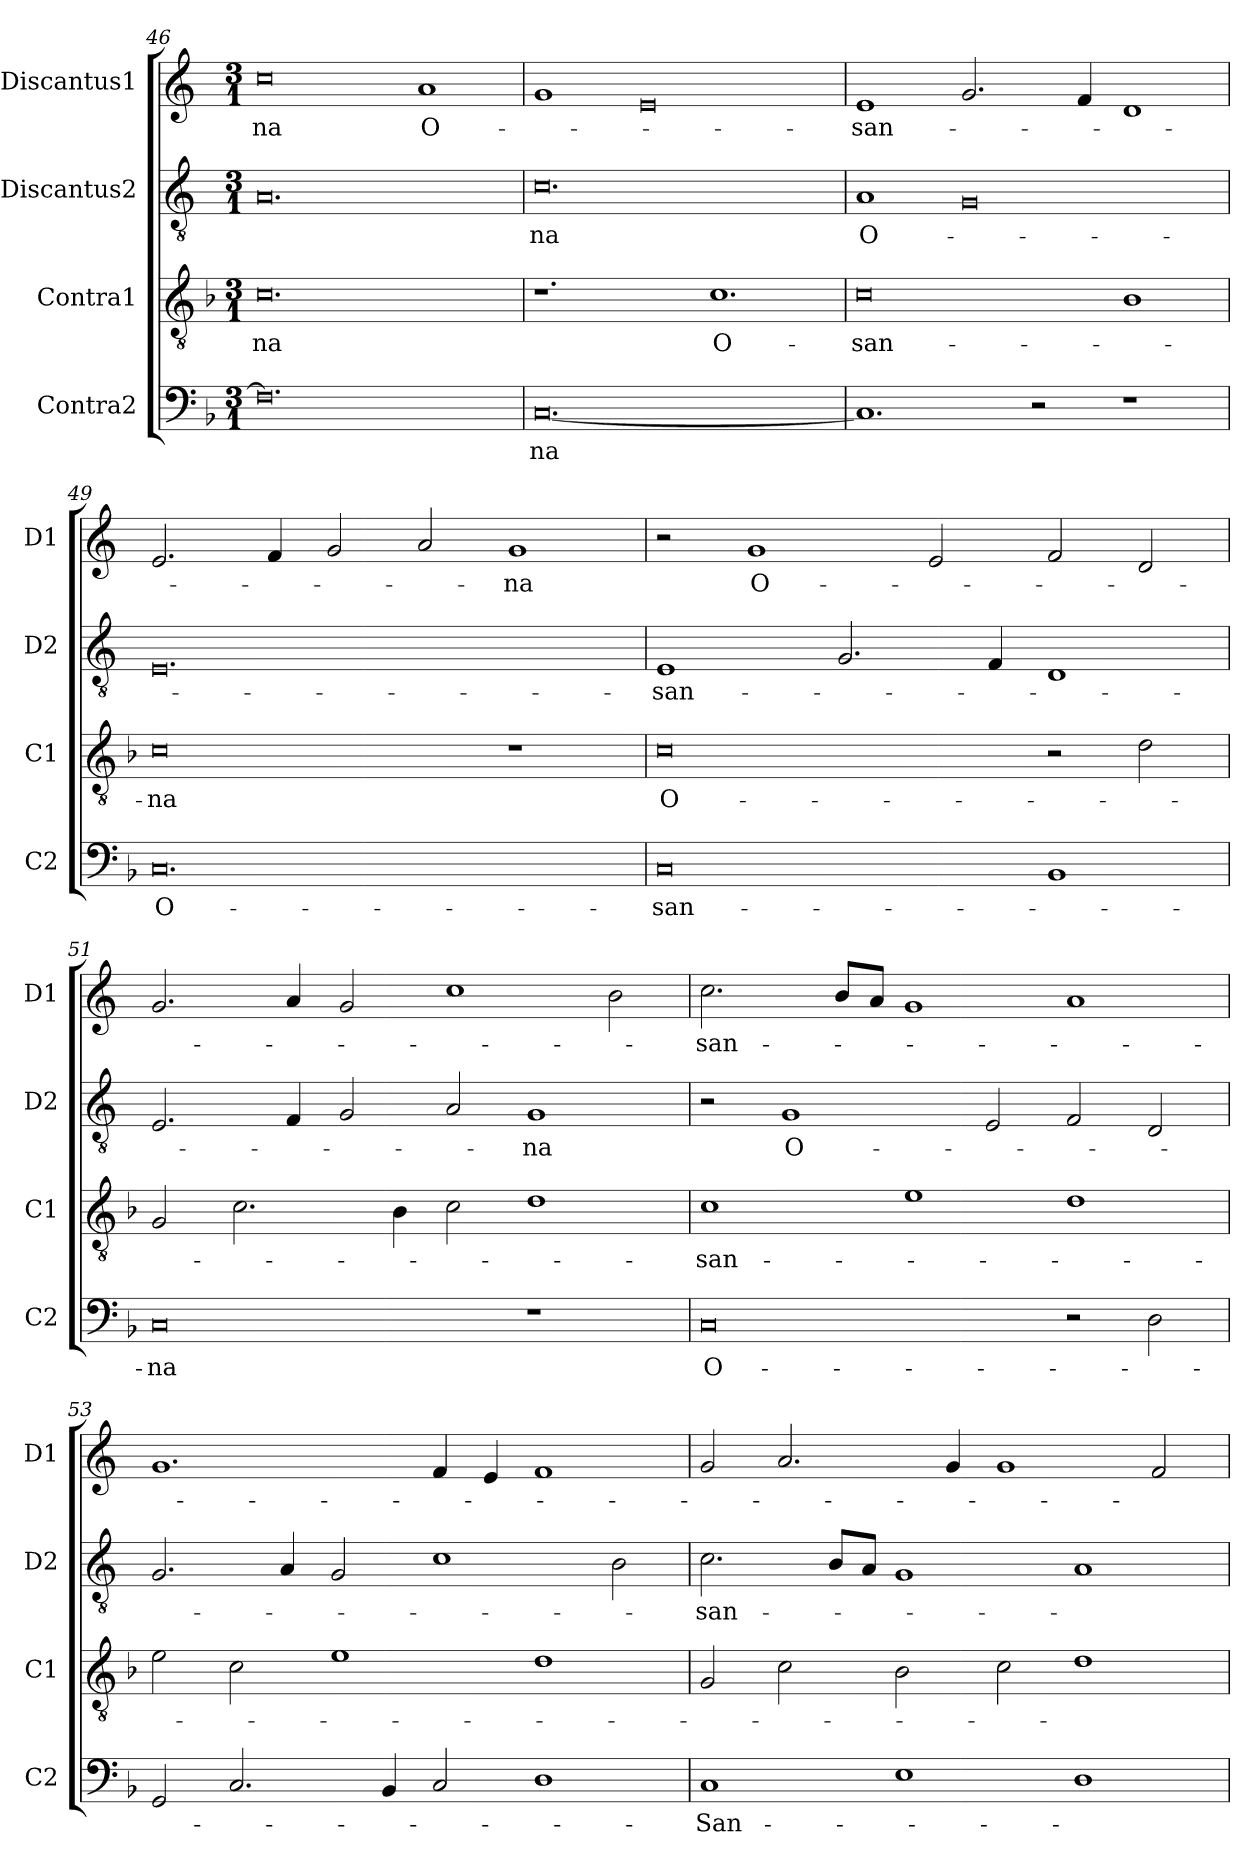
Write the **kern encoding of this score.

**kern	**text	**kern	**text	**kern	**text	**kern	**text
*part4	*part4	*part3	*part3	*part2	*part2	*part1	*part1
*staff4	*staff4	*staff3	*staff3	*staff2	*staff2	*staff1	*staff1
*I"Contra2	*	*I"Contra1	*	*I"Discantus2	*	*I"Discantus1	*
*I'C2	*	*I'C1	*	*I'D2	*	*I'D1	*
*clefF4	*	*clefGv2	*	*clefGv2	*	*clefG2	*
*k[b-]	*	*k[b-]	*	*k[]	*	*k[]	*
*M3/1	*	*M3/1	*	*M3/1	*	*M3/1	*
=46	=46	=46	=46	=46	=46	=46	=46
0.F]	.	0.c	-na	0.A	.	0cc	-na
.	.	.	.	.	.	1a	O-
=47	=47	=47	=47	=47	=47	=47	=47
[0.C	-na	1.r	.	0.c	-na	1g	.
.	.	.	.	.	.	0e	.
.	.	1.c	O-	.	.	.	.
=48	=48	=48	=48	=48	=48	=48	=48
1.C]	.	0c	-san-	1A	O-	1e	-san-
.	.	.	.	0G	.	2.g/	.
2r	.	.	.	.	.	.	.
.	.	.	.	.	.	4f/	.
1r	.	1B-	.	.	.	1d	.
=49	=49	=49	=49	=49	=49	=49	=49
0.C	O-	0c	-na	0.E	.	2.e/	.
.	.	.	.	.	.	4f/	.
.	.	.	.	.	.	2g/	.
.	.	.	.	.	.	2a/	.
.	.	1r	.	.	.	1g	-na
=50	=50	=50	=50	=50	=50	=50	=50
0C	-san-	0c	O-	1E	-san-	2r	.
.	.	.	.	.	.	1g	O-
.	.	.	.	2.G/	.	.	.
.	.	.	.	.	.	2e/	.
.	.	.	.	4F/	.	.	.
1BB-	.	2r	.	1D	.	2f/	.
.	.	2d\	.	.	.	2d/	.
=51	=51	=51	=51	=51	=51	=51	=51
0C	-na	2G/	.	2.E/	.	2.g/	.
.	.	2.c\	.	.	.	.	.
.	.	.	.	4F/	.	4a/	.
.	.	.	.	2G/	.	2g/	.
.	.	4B-\	.	.	.	.	.
.	.	2c\	.	2A/	.	1cc	.
1r	.	1d	.	1G	-na	.	.
.	.	.	.	.	.	2b\	.
=52	=52	=52	=52	=52	=52	=52	=52
0C	O-	1c	-san-	2r	.	2.cc\	-san-
.	.	.	.	1G	O-	.	.
.	.	.	.	.	.	8b/L	.
.	.	.	.	.	.	8a/J	.
.	.	1e	.	.	.	1g	.
.	.	.	.	2E/	.	.	.
2r	.	1d	.	2F/	.	1a	.
2D\	.	.	.	2D/	.	.	.
=53	=53	=53	=53	=53	=53	=53	=53
2GG/	.	2e\	.	2.G/	.	1.g	.
2.C/	.	2c\	.	.	.	.	.
.	.	.	.	4A/	.	.	.
.	.	1e	.	2G/	.	.	.
4BB-/	.	.	.	.	.	.	.
2C/	.	.	.	1c	.	4f/	.
.	.	.	.	.	.	4e/	.
1D	.	1d	.	.	.	1f	.
.	.	.	.	2B\	.	.	.
=54	=54	=54	=54	=54	=54	=54	=54
1C	-San-	2G/	.	2.c\	-san-	2g/	.
.	.	2c\	.	.	.	2.a/	.
.	.	.	.	8B/L	.	.	.
.	.	.	.	8A/J	.	.	.
1E	.	2B-\	.	1G	.	.	.
.	.	.	.	.	.	4g/	.
.	.	2c\	.	.	.	1g	.
1D	.	1d	.	1A	.	.	.
.	.	.	.	.	.	2f/	.
=	=	=	=	=	=	=	=
*-	*-	*-	*-	*-	*-	*-	*-
